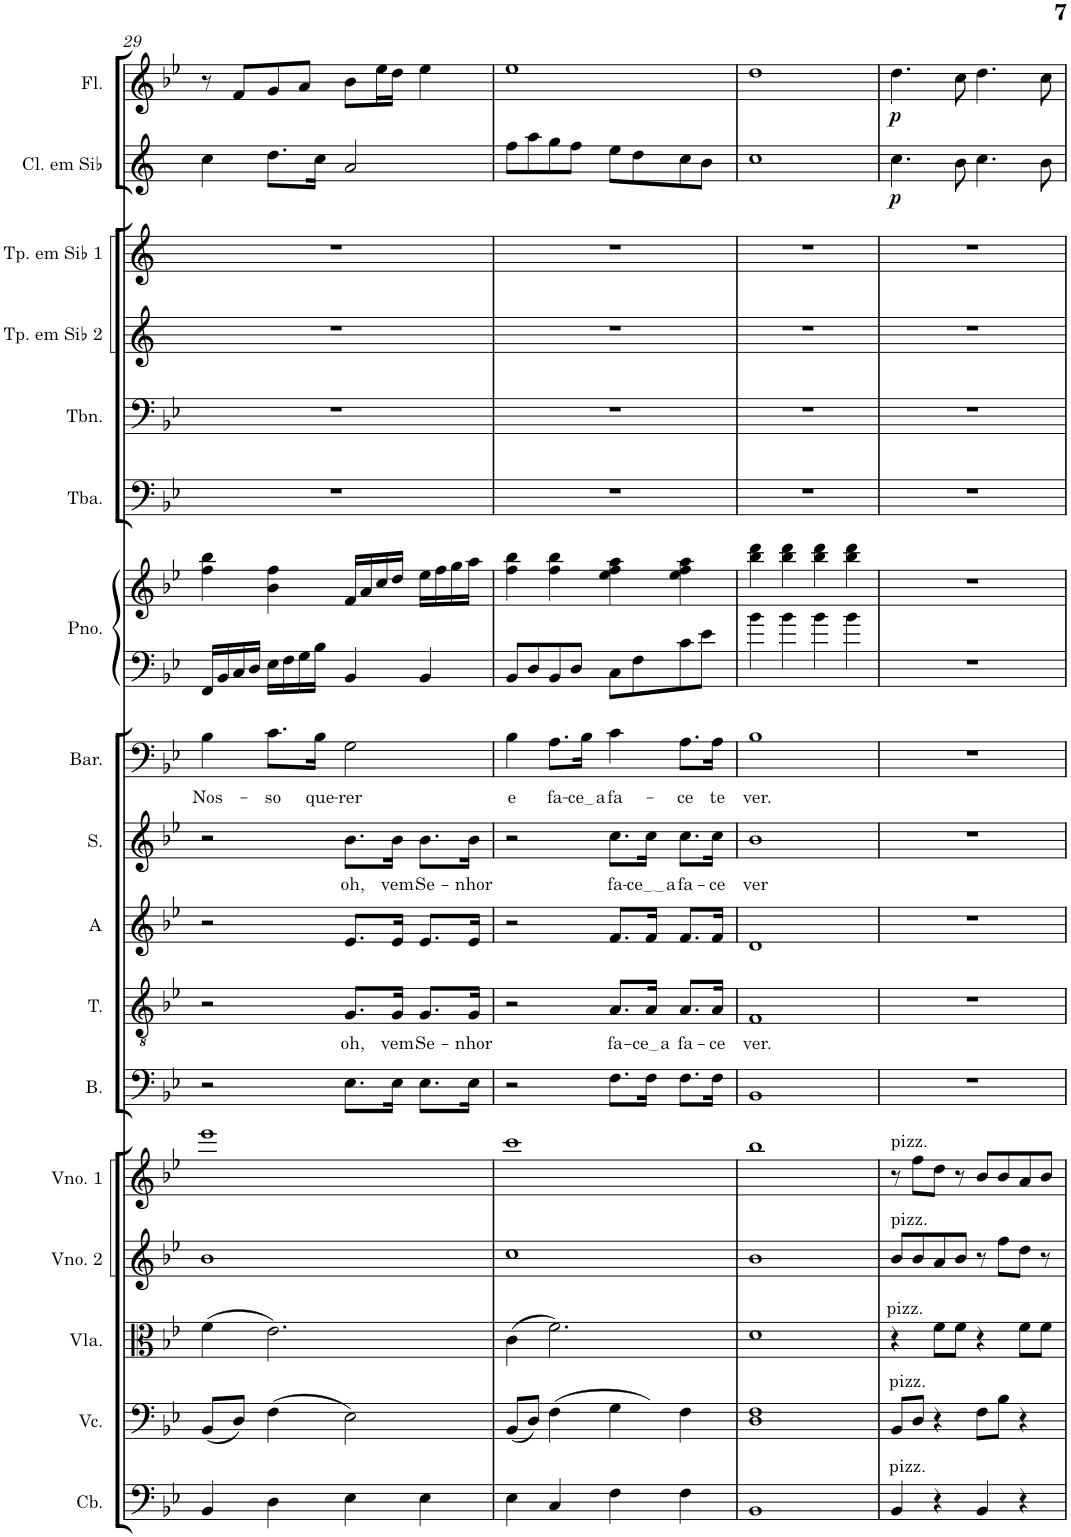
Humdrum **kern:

**kern	**kern	**kern	**kern	**kern	**kern	**kern	**text	**kern	**kern	**text	**kern	**text	**kern	**kern	**kern	**kern	**kern	**kern	**kern	**dynam	**kern	**dynam
*part17	*part16	*part15	*part14	*part13	*part12	*part11	*part11	*part10	*part9	*part9	*part8	*part8	*part7	*part7	*part6	*part5	*part4	*part3	*part2	*part2	*part1	*part1
*staff18	*staff17	*staff16	*staff15	*staff14	*staff13	*staff12	*staff12	*staff11	*staff10	*staff10	*staff9	*staff9	*staff8	*staff7	*staff6	*staff5	*staff4	*staff3	*staff2	*staff2	*staff1	*staff1
*I"Contrabaixo	*I"Violoncelo	*I"Viola	*I"Violino 2	*I"Violino 1	*I"Baixo	*I"Tenor	*	*I"Alto	*I"Soprano	*	*I"Barítono	*	*I"Piano	*	*I"Tuba	*I"Trombone	*I"Trompete em Sib 2	*I"Trompete em Sib 1	*I"Clarinete em Sib	*	*I"Flauta Transversal	*
*I'Cb.	*I'Vc.	*I'Vla.	*I'Vno. 2	*I'Vno. 1	*I'B.	*I'T.	*	*I'A	*I'S.	*	*I'Bar.	*	*I'Pno.	*	*I'Tba.	*I'Tbn.	*I'Tp. em Sib 2	*I'Tp. em Sib 1	*I'Cl. em Sib	*	*I'Fl.	*
!!LO:PB:g=z
*clefF4	*clefF4	*clefC3	*clefG2	*clefG2	*clefF4	*clefGv2	*	*clefG2	*clefG2	*	*clefF4	*	*clefF4	*clefG2	*clefF4	*clefF4	*clefG2	*clefG2	*clefG2	*	*clefG2	*
*Trd7c12	*	*	*	*	*	*	*	*	*	*	*	*	*	*	*	*	*Trd1c2	*Trd1c2	*Trd1c2	*	*	*
*k[b-e-]	*k[b-e-]	*k[b-e-]	*k[b-e-]	*k[b-e-]	*k[b-e-]	*k[b-e-]	*	*k[b-e-]	*k[b-e-]	*	*k[b-e-]	*	*k[b-e-]	*k[b-e-]	*k[b-e-]	*k[b-e-]	*k[]	*k[]	*k[]	*	*k[b-e-]	*
*M4/4	*M4/4	*M4/4	*M4/4	*M4/4	*M4/4	*M4/4	*	*M4/4	*M4/4	*	*M4/4	*	*M4/4	*M4/4	*M4/4	*M4/4	*M4/4	*M4/4	*M4/4	*	*M4/4	*
=29	=29	=29	=29	=29	=29	=29	=29	=29	=29	=29	=29	=29	=29	=29	=29	=29	=29	=29	=29	=29	=29	=29
!	!	!	!	!	!	!	!	!	!	!	!	!LO:LY:b	!	!	!	!	!	!	!	!	!	!
4BB-/	(8BB-/L	(4f\	1b-	1eee-	2r	2r	.	2r	2r	.	4B-\	Nos-	16FF/LL	4ff\ 4bb-\	1r	1r	1r	1r	4cc\	.	8r	.
.	.	.	.	.	.	.	.	.	.	.	.	.	16BB-/	.	.	.	.	.	.	.	.	.
.	8D/J)	.	.	.	.	.	.	.	.	.	.	.	16C/	.	.	.	.	.	.	.	8f/L	.
.	.	.	.	.	.	.	.	.	.	.	.	.	16D/JJ	.	.	.	.	.	.	.	.	.
!	!	!	!	!	!	!	!	!	!	!	!	!LO:LY:b	!	!	!	!	!	!	!	!	!	!
4D\	(4F\	2.e-\)	.	.	.	.	.	.	.	.	8.c\L	-so	16E-\LL	4b-\ 4ff\	.	.	.	.	8.dd\L	.	8g/	.
.	.	.	.	.	.	.	.	.	.	.	.	.	16F\	.	.	.	.	.	.	.	.	.
.	.	.	.	.	.	.	.	.	.	.	.	.	16G\	.	.	.	.	.	.	.	8a/J	.
!	!	!	!	!	!	!	!	!	!	!	!	!LO:LY:b	!	!	!	!	!	!	!	!	!	!
.	.	.	.	.	.	.	.	.	.	.	16B-\Jk	que-	16B-\JJ	.	.	.	.	.	16cc\Jk	.	.	.
!	!	!	!	!	!	!	!LO:LY:b	!	!	!LO:LY:b	!	!LO:LY:b	!	!	!	!	!	!	!	!	!	!
4E-\	2E-\)	.	.	.	8.E-\L	8.G/L	oh,	8.e-/L	8.b-\L	oh,	2G\	-rer	4BB-/	16f/LL	.	.	.	.	2a/	.	8b-\L	.
.	.	.	.	.	.	.	.	.	.	.	.	.	.	16a/	.	.	.	.	.	.	.	.
.	.	.	.	.	.	.	.	.	.	.	.	.	.	16cc/	.	.	.	.	.	.	16ee-\L	.
!	!	!	!	!	!	!	!LO:LY:b	!	!	!LO:LY:b	!	!	!	!	!	!	!	!	!	!	!	!
.	.	.	.	.	16E-\Jk	16G/Jk	vem	16e-/Jk	16b-\Jk	vem	.	.	.	16dd/JJ	.	.	.	.	.	.	16dd\JJ	.
!	!	!	!	!	!	!	!LO:LY:b	!	!	!LO:LY:b	!	!	!	!	!	!	!	!	!	!	!	!
4E-\	.	.	.	.	8.E-\L	8.G/L	Se-	8.e-/L	8.b-\L	Se-	.	.	4BB-/	16ee-\LL	.	.	.	.	.	.	4ee-\	.
.	.	.	.	.	.	.	.	.	.	.	.	.	.	16ff\	.	.	.	.	.	.	.	.
.	.	.	.	.	.	.	.	.	.	.	.	.	.	16gg\	.	.	.	.	.	.	.	.
!	!	!	!	!	!	!	!LO:LY:b	!	!	!LO:LY:b	!	!	!	!	!	!	!	!	!	!	!	!
.	.	.	.	.	16E-\Jk	16G/Jk	-nhor	16e-/Jk	16b-\Jk	-nhor	.	.	.	16aa\JJ	.	.	.	.	.	.	.	.
=30	=30	=30	=30	=30	=30	=30	=30	=30	=30	=30	=30	=30	=30	=30	=30	=30	=30	=30	=30	=30	=30	=30
!	!	!	!	!	!	!	!	!	!	!	!	!LO:LY:b	!	!	!	!	!	!	!	!	!	!
4E-\	(8BB-/L	(4c\	1cc	1ccc	2r	2r	.	2r	2r	.	4B-\	e	8BB-/L	4ff\ 4bb-\	1r	1r	1r	1r	8ff\L	.	1ee-	.
.	8D/J)	.	.	.	.	.	.	.	.	.	.	.	8D/	.	.	.	.	.	8aa\	.	.	.
!	!	!	!	!	!	!	!	!	!	!	!	!LO:LY:b	!	!	!	!	!	!	!	!	!	!
4C/	(4F\	2.f\)	.	.	.	.	.	.	.	.	8.A\L	fa-	8BB-/	4ff\ 4bb-\	.	.	.	.	8gg\	.	.	.
.	.	.	.	.	.	.	.	.	.	.	.	.	8D/J	.	.	.	.	.	8ff\J	.	.	.
!	!	!	!	!	!	!	!	!	!	!	!	!LO:LY:b	!	!	!	!	!	!	!	!	!	!
.	.	.	.	.	.	.	.	.	.	.	16B-\Jk	ce a	.	.	.	.	.	.	.	.	.	.
!	!	!	!	!	!	!	!LO:LY:b	!	!	!LO:LY:b	!	!LO:LY:b	!	!	!	!	!	!	!	!	!	!
4F\	4G\)	.	.	.	8.F\L	8.A/L	fa-	8.f/L	8.cc\L	fa-	4c\	fa-	8C\L	4ee-\ 4ff\ 4aa\	.	.	.	.	8ee\L	.	.	.
.	.	.	.	.	.	.	.	.	.	.	.	.	8F\	.	.	.	.	.	8dd\	.	.	.
!	!	!	!	!	!	!	!LO:LY:b	!	!	!LO:LY:b	!	!	!	!	!	!	!	!	!	!	!	!
.	.	.	.	.	16F\Jk	16A/Jk	ce a	16f/Jk	16cc\Jk	ce a	.	.	.	.	.	.	.	.	.	.	.	.
!	!	!	!	!	!	!	!LO:LY:b	!	!	!LO:LY:b	!	!LO:LY:b	!	!	!	!	!	!	!	!	!	!
4F\	4F\	.	.	.	8.F\L	8.A/L	fa-	8.f/L	8.cc\L	fa-	8.A\L	-ce	8c\	4ee-\ 4ff\ 4aa\	.	.	.	.	8cc\	.	.	.
.	.	.	.	.	.	.	.	.	.	.	.	.	8e-\J	.	.	.	.	.	8b\J	.	.	.
!	!	!	!	!	!	!	!LO:LY:b	!	!	!LO:LY:b	!	!LO:LY:b	!	!	!	!	!	!	!	!	!	!
.	.	.	.	.	16F\Jk	16A/Jk	-ce	16f/Jk	16cc\Jk	-ce	16A\Jk	te	.	.	.	.	.	.	.	.	.	.
=31	=31	=31	=31	=31	=31	=31	=31	=31	=31	=31	=31	=31	=31	=31	=31	=31	=31	=31	=31	=31	=31	=31
!	!	!	!	!	!	!	!LO:LY:b	!	!	!LO:LY:b	!	!LO:LY:b	!	!	!	!	!	!	!	!	!	!
1BB-	1D 1F	1d	1b-	1bb-	1BB-	1F	ver.	1d	1b-	ver	1B-	ver.	4b-\	4bb-\ 4ddd\	1r	1r	1r	1r	1cc	.	1dd	.
.	.	.	.	.	.	.	.	.	.	.	.	.	4b-\	4bb-\ 4ddd\	.	.	.	.	.	.	.	.
.	.	.	.	.	.	.	.	.	.	.	.	.	4b-\	4bb-\ 4ddd\	.	.	.	.	.	.	.	.
.	.	.	.	.	.	.	.	.	.	.	.	.	4b-\	4bb-\ 4ddd\	.	.	.	.	.	.	.	.
=32	=32	=32	=32	=32	=32	=32	=32	=32	=32	=32	=32	=32	=32	=32	=32	=32	=32	=32	=32	=32	=32	=32
!	!	!	!	!LO:TX:a:t=pizz.	!	!	!	!	!	!	!	!	!	!	!	!	!	!	!	!	!	!
!	!	!	!LO:TX:a:t=pizz.	!	!	!	!	!	!	!	!	!	!	!	!	!	!	!	!	!	!	!
!	!	!LO:TX:a:t=pizz.	!	!	!	!	!	!	!	!	!	!	!	!	!	!	!	!	!	!	!	!
!	!LO:TX:a:t=pizz.	!	!	!	!	!	!	!	!	!	!	!	!	!	!	!	!	!	!	!	!	!
!LO:TX:a:t=pizz.	!	!	!	!	!	!	!	!	!	!	!	!	!	!	!	!	!	!	!	!	!	!
!	!	!	!	!	!	!	!	!	!	!	!	!	!	!	!	!	!	!	!	!LO:DY:b	!	!LO:DY:b
4BB-/	8BB-/L	4r	8b-/L	8r	1r	1r	.	1r	1r	.	1r	.	1r	1r	1r	1r	1r	1r	4.cc\	p	4.dd\	p
.	8D/J	.	8b-/	8ff\L	.	.	.	.	.	.	.	.	.	.	.	.	.	.	.	.	.	.
4r	4r	8f\L	8a/	8dd\J	.	.	.	.	.	.	.	.	.	.	.	.	.	.	.	.	.	.
.	.	8f\J	8b-/J	8r	.	.	.	.	.	.	.	.	.	.	.	.	.	.	8b\	.	8cc\	.
4BB-/	8F\L	4r	8r	8b-/L	.	.	.	.	.	.	.	.	.	.	.	.	.	.	4.cc\	.	4.dd\	.
.	8B-\J	.	8ff\L	8b-/	.	.	.	.	.	.	.	.	.	.	.	.	.	.	.	.	.	.
4r	4r	8f\L	8dd\J	8a/	.	.	.	.	.	.	.	.	.	.	.	.	.	.	.	.	.	.
.	.	8f\J	8r	8b-/J	.	.	.	.	.	.	.	.	.	.	.	.	.	.	8b\	.	8cc\	.
=	=	=	=	=	=	=	=	=	=	=	=	=	=	=	=	=	=	=	=	=	=	=
*-	*-	*-	*-	*-	*-	*-	*-	*-	*-	*-	*-	*-	*-	*-	*-	*-	*-	*-	*-	*-	*-	*-
